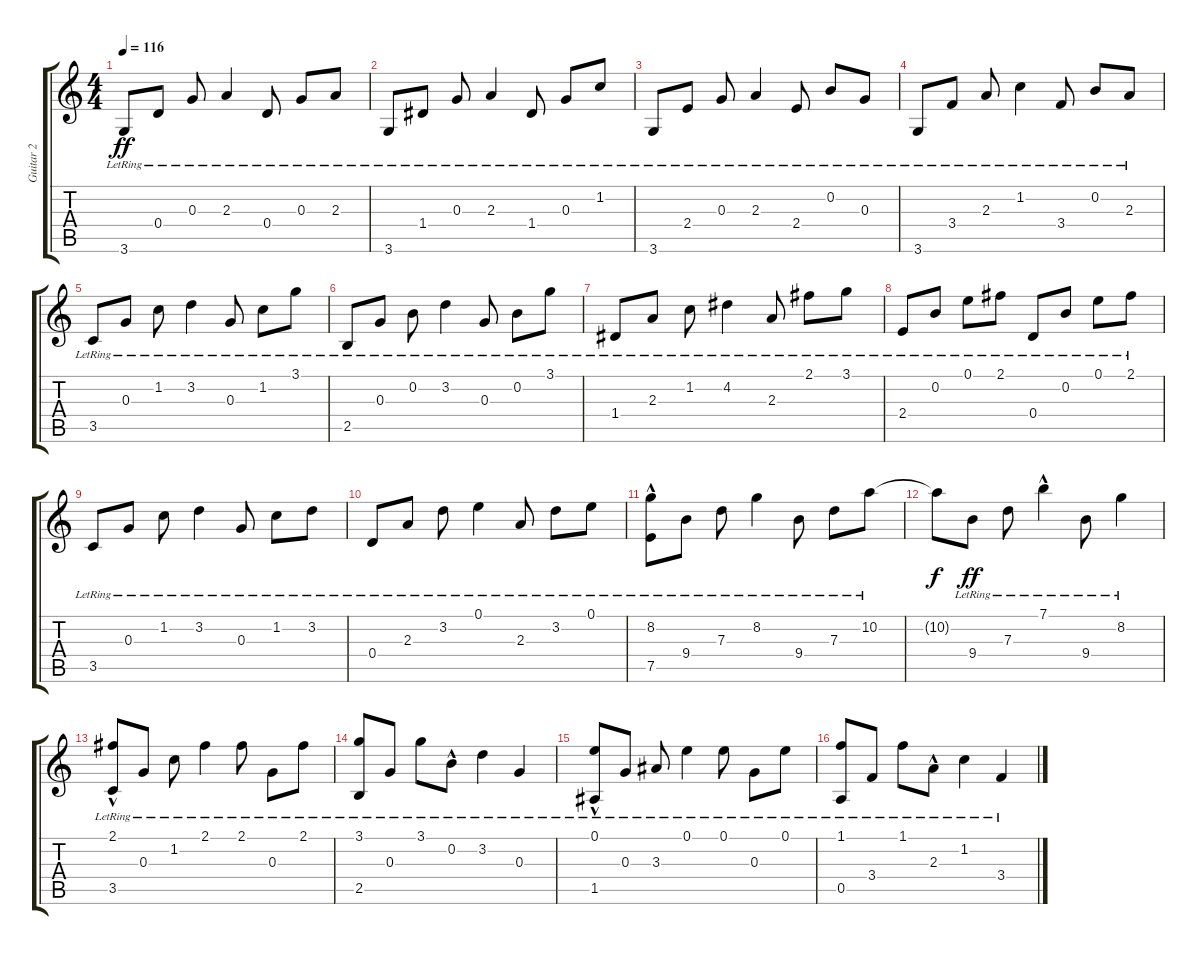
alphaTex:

\track ("Guitar 2" "Guitar 2") {instrument acousticguitarnylon}
\staff {score tabs}
\tuning (E4 B3 G3 D3 A2 E2) {hide}
\ts (4 4)
\tempo 116
\clef g2
\ks c
3.6{lr}.8{dy ff} 0.4{lr}.8 0.3{lr}.8 2.3{lr}.4 0.4{lr}.8 0.3{lr}.8 2.3{lr}.8 |
3.6{lr}.8 1.4{lr}.8 0.3{lr}.8 2.3{lr}.4 1.4{lr}.8 0.3{lr}.8 1.2{lr}.8 |
3.6{lr}.8 2.4{lr}.8 0.3{lr}.8 2.3{lr}.4 2.4{lr}.8 0.2{lr}.8 0.3{lr}.8 |
3.6{lr}.8 3.4{lr}.8 2.3{lr}.8 1.2{lr}.4 3.4{lr}.8 0.2{lr}.8 2.3{lr}.8 |
3.5{lr}.8 0.3{lr}.8 1.2{lr}.8 3.2{lr}.4 0.3{lr}.8 1.2{lr}.8 3.1{lr}.8 |
2.5{lr}.8 0.3{lr}.8 0.2{lr}.8 3.2{lr}.4 0.3{lr}.8 0.2{lr}.8 3.1{lr}.8 |
1.4{lr}.8 2.3{lr}.8 1.2{lr}.8 4.2{lr}.4 2.3{lr}.8 2.1{lr}.8 3.1{lr}.8 |
2.4{lr}.8 0.2{lr}.8 0.1{lr}.8 2.1{lr}.8 0.4{lr}.8 0.2{lr}.8 0.1{lr}.8 2.1{lr}.8 |
3.5{lr}.8 0.3{lr}.8 1.2{lr}.8 3.2{lr}.4 0.3{lr}.8 1.2{lr}.8 3.2{lr}.8 |
0.4{lr}.8 2.3{lr}.8 3.2{lr}.8 0.1{lr}.4 2.3{lr}.8 3.2{lr}.8 0.1{lr}.8 |
(8.2{hac lr} 7.5{lr}).8 9.4{lr}.8 7.3{lr}.8 8.2{lr}.4 9.4{lr}.8 7.3{lr}.8 10.2{lr}.8 |
10.2{t}.8{dy f} 9.4{lr}.8{dy ff} 7.3{lr}.8 7.1{hac lr}.4 9.4{lr}.8 8.2{lr}.4 |
(2.1{hac lr} 3.5{lr}).8 0.3{lr}.8 1.2{lr}.8 2.1{lr}.4 2.1{lr}.8 0.3{lr}.8 2.1{lr}.8 |
(3.1{lr} 2.5{lr}).8 0.3{lr}.8 3.1{lr}.8 0.2{hac lr}.8 3.2{lr}.4 0.3{lr}.4 |
(0.1{hac lr} 1.5{lr}).8 0.3{lr}.8 3.3{lr}.8 0.1{lr}.4 0.1{lr}.8 0.3{lr}.8 0.1{lr}.8 |
(1.1{lr} 0.5{lr}).8 3.4{lr}.8 1.1{lr}.8 2.3{hac lr}.8 1.2{lr}.4 3.4{lr}.4
